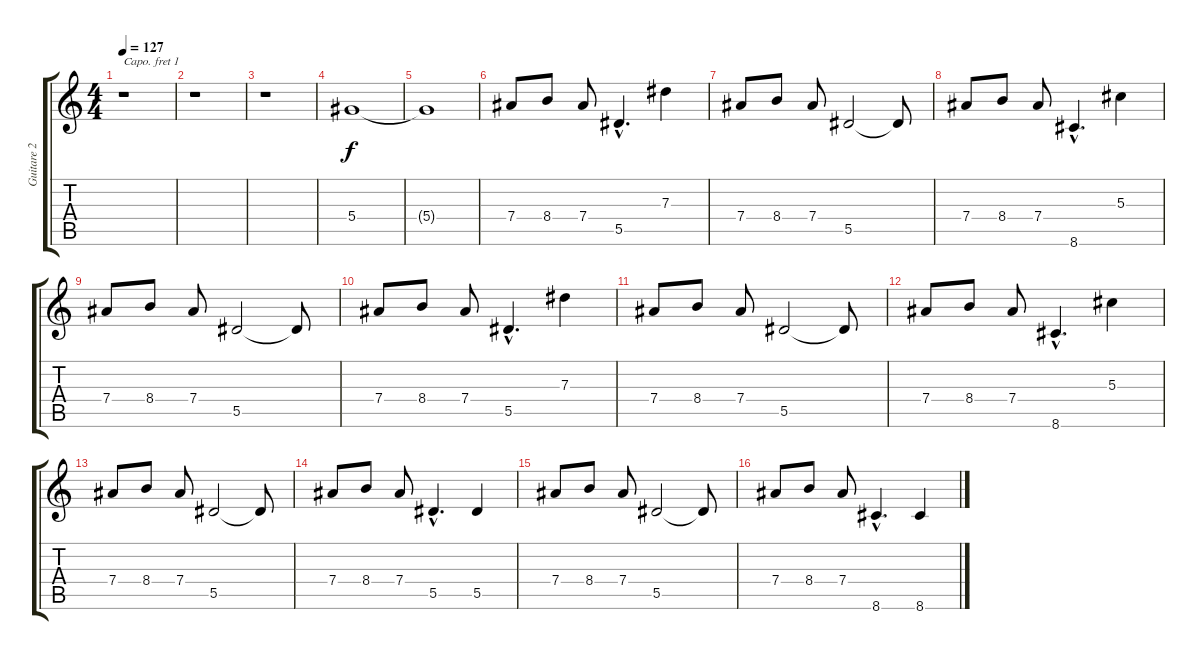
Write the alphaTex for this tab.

\track ("Guitare 2" "Guitare 2") {instrument overdrivenguitar}
\staff {score tabs}
\capo 1
\tuning (E4 B3 G3 D3 A2 E2) {hide}
\ts (4 4)
\tempo 127
\clef g2
\ks c
r.1{dy f} |
r.1 |
r.1 |
5.4.1 |
5.4{t}.1 |
7.4.8 8.4.8 7.4.8 5.5{hac}.4{d} 7.3.4 |
7.4.8 8.4.8 7.4.8 5.5.2 5.5{t}.8 |
7.4.8 8.4.8 7.4.8 8.6{hac}.4{d} 5.3.4 |
7.4.8 8.4.8 7.4.8 5.5.2 5.5{t}.8 |
7.4.8 8.4.8 7.4.8 5.5{hac}.4{d} 7.3.4 |
7.4.8 8.4.8 7.4.8 5.5.2 5.5{t}.8 |
7.4.8 8.4.8 7.4.8 8.6{hac}.4{d} 5.3.4 |
7.4.8 8.4.8 7.4.8 5.5.2 5.5{t}.8 |
7.4.8 8.4.8 7.4.8 5.5{hac}.4{d} 5.5.4 |
7.4.8 8.4.8 7.4.8 5.5.2 5.5{t}.8 |
7.4.8 8.4.8 7.4.8 8.6{hac}.4{d} 8.6.4
